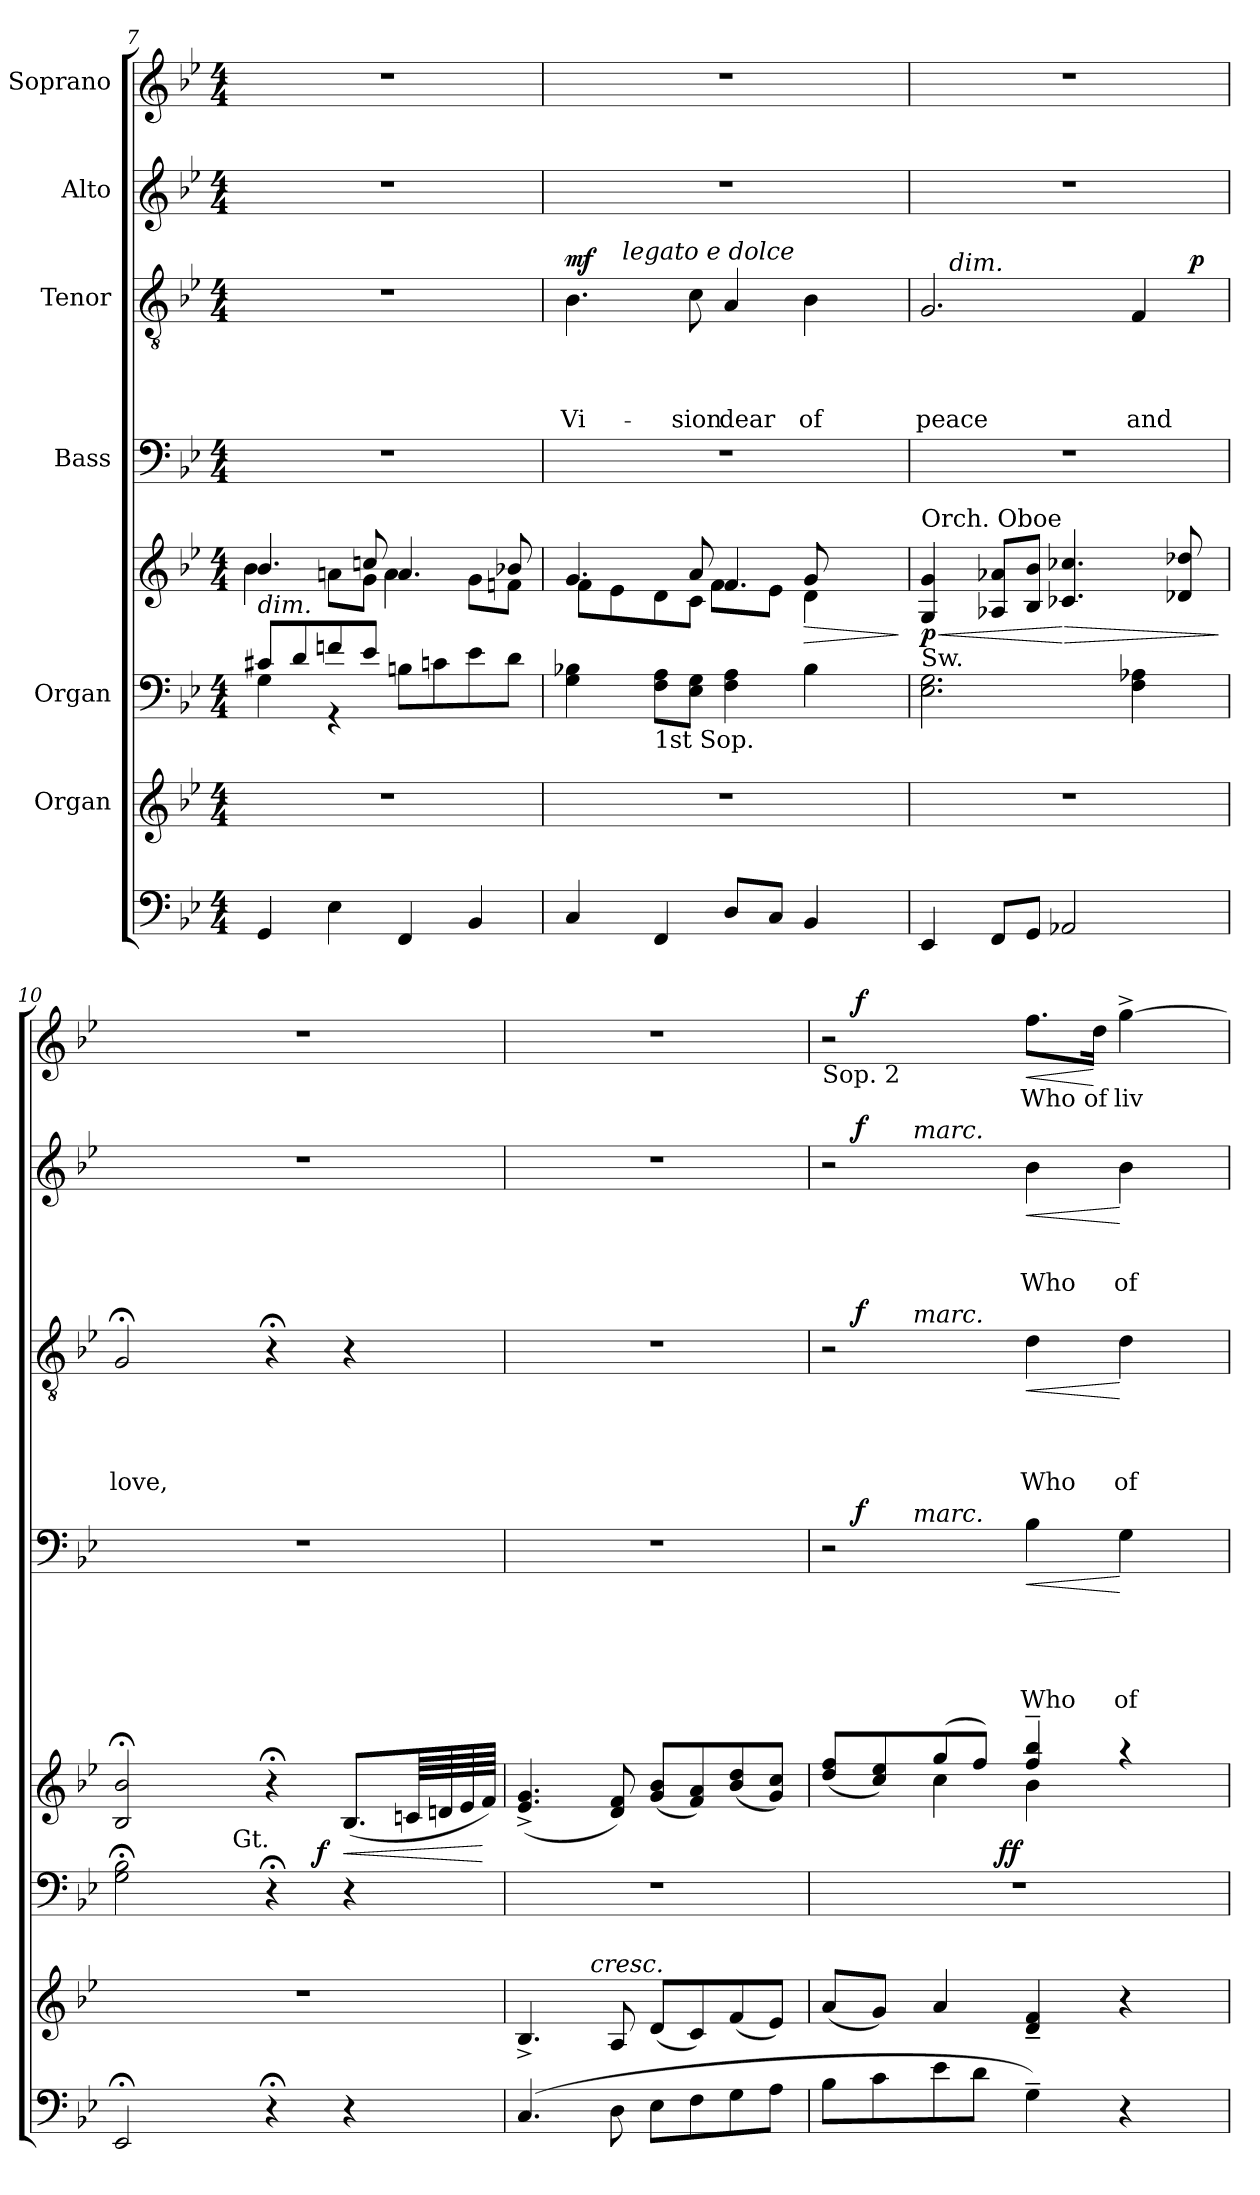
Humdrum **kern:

**kern	**kern	**kern	**kern	**dynam	**kern	**text	**text	**text	**text	**text	**dynam	**kern	**text	**text	**text	**text	**dynam	**kern	**text	**text	**text	**dynam	**kern	**text	**dynam
*part8	*part7	*part6	*part5	*part5	*part4	*part4	*part4	*part4	*part4	*part4	*part4	*part3	*part3	*part3	*part3	*part3	*part3	*part2	*part2	*part2	*part2	*part2	*part1	*part1	*part1
*staff8	*staff7	*staff6	*staff5	*staff5	*staff4	*staff4	*staff4	*staff4	*staff4	*staff4	*staff4	*staff3	*staff3	*staff3	*staff3	*staff3	*staff3	*staff2	*staff2	*staff2	*staff2	*staff2	*staff1	*staff1	*staff1
*	*I"Organ	*I"Organ	*	*	*I"Bass	*	*	*	*	*	*	*I"Tenor	*	*	*	*	*	*I"Alto	*	*	*	*	*I"Soprano	*	*
*clefF4	*clefG2	*clefF4	*clefG2	*	*clefF4	*	*	*	*	*	*	*clefGv2	*	*	*	*	*	*clefG2	*	*	*	*	*clefG2	*	*
*k[b-e-]	*k[b-e-]	*k[b-e-]	*k[b-e-]	*	*k[b-e-]	*	*	*	*	*	*	*k[b-e-]	*	*	*	*	*	*k[b-e-]	*	*	*	*	*k[b-e-]	*	*
*B-:	*B-:	*B-:	*B-:	*	*B-:	*	*	*	*	*	*	*B-:	*	*	*	*	*	*B-:	*	*	*	*	*B-:	*	*
*M4/4	*M4/4	*M4/4	*M4/4	*	*M4/4	*	*	*	*	*	*	*M4/4	*	*	*	*	*	*M4/4	*	*	*	*	*M4/4	*	*
=7	=7	=7	=7	=7	=7	=7	=7	=7	=7	=7	=7	=7	=7	=7	=7	=7	=7	=7	=7	=7	=7	=7	=7	=7	=7
*	*	*^	*^	*	*	*	*	*	*	*	*	*	*	*	*	*	*	*	*	*	*	*	*	*	*
!	!	!LO:TX:a:i:t=dim.	!	!	!	!	!	!	!	!	!	!	!	!	!	!	!	!	!	!	!	!	!	!	!	!	!
4GG/	1r	8c#X/L	4G\	4.b-/	4b-\	.	1r	.	.	.	.	.	.	1r	.	.	.	.	.	1r	.	.	.	.	1r	.	.
.	.	8d/	.	.	.	.	.	.	.	.	.	.	.	.	.	.	.	.	.	.	.	.	.	.	.	.	.
4E-\	.	8fn/	4rGG	.	8an\L	.	.	.	.	.	.	.	.	.	.	.	.	.	.	.	.	.	.	.	.	.	.
.	.	8e-/J	.	8ccn/	8g\J	.	.	.	.	.	.	.	.	.	.	.	.	.	.	.	.	.	.	.	.	.	.
4FF/	.	2ryy	8Bn\L	4.a/	4a\	.	.	.	.	.	.	.	.	.	.	.	.	.	.	.	.	.	.	.	.	.	.
.	.	.	8cn\	.	.	.	.	.	.	.	.	.	.	.	.	.	.	.	.	.	.	.	.	.	.	.	.
4BB-/	.	.	8e-\	.	8g\L	.	.	.	.	.	.	.	.	.	.	.	.	.	.	.	.	.	.	.	.	.	.
.	.	.	8d\J	8b-X/	8fn\J	.	.	.	.	.	.	.	.	.	.	.	.	.	.	.	.	.	.	.	.	.	.
=8	=8	=8	=8	=8	=8	=8	=8	=8	=8	=8	=8	=8	=8	=8	=8	=8	=8	=8	=8	=8	=8	=8	=8	=8	=8	=8	=8
*	*	*	*	*^	*^	*	*	*	*	*	*	*	*	*	*	*	*	*	*	*	*	*	*	*	*	*	*
!	!	!	!	!	!	!	!	!	!	!	!	!	!	!	!	!	!	!	!	!LO:LY:b	!LO:DY:a	!	!	!	!	!	!	!	!
*	*	*v	*v	*	*	*	*	*	*	*	*	*	*	*	*	*^	*	*	*	*	*	*	*	*	*	*	*	*	*
4C/	1r	4G\ 4B-X\	32ryy	4g/	8f'<\L	4.ryy	.	1r	.	.	.	.	.	.	4.B-\	12..ryy	.	.	.	Vi-	mf	1r	.	.	.	.	1r	.	.
.	.	.	2ryy	.	.	.	.	.	.	.	.	.	.	.	.	.	.	.	.	.	.	.	.	.	.	.	.	.	.
.	.	.	.	.	8e-\	.	.	.	.	.	.	.	.	.	.	.	.	.	.	.	.	.	.	.	.	.	.	.	.
!	!	!	!	!	!	!	!	!	!	!	!	!	!	!	!	!LO:TX:a:i:t=legato e dolce	!	!	!	!	!	!	!	!	!	!	!	!	!
.	.	.	.	.	.	.	.	.	.	.	.	.	.	.	.	3%2ryy	.	.	.	.	.	.	.	.	.	.	.	.	.
!	!	!LO:TX:b:t=1st Sop.	!	!	!	!	!	!	!	!	!	!	!	!	!	!	!	!	!	!	!	!	!	!	!	!	!	!	!
4FF/	.	8F\ 8A\L	.	2ryy	8d\	.	.	.	.	.	.	.	.	.	.	.	.	.	.	.	.	.	.	.	.	.	.	.	.
!	!	!	!	!	!	!	!	!	!	!	!	!	!	!	!	!	!	!	!	!LO:LY:b	!	!	!	!	!	!	!	!	!
.	.	8E-\ 8G\J	.	.	8c\J	8a/	.	.	.	.	.	.	.	.	8c\	.	.	.	.	-sion	.	.	.	.	.	.	.	.	.
!	!	!	!	!	!	!	!	!	!	!	!	!	!	!	!	!	!	!	!	!LO:LY:b	!	!	!	!	!	!	!	!	!
8D/L	.	4F\ 4A\	.	.	4.f/	8f\L	.	.	.	.	.	.	.	.	4A/	.	.	.	.	dear	.	.	.	.	.	.	.	.	.
.	.	.	4...ryy	.	.	.	.	.	.	.	.	.	.	.	.	.	.	.	.	.	.	.	.	.	.	.	.	.	.
8C/J	.	.	.	.	.	8e-\J	.	.	.	.	.	.	.	.	.	.	.	.	.	.	.	.	.	.	.	.	.	.	.
!	!	!	!	!	!	!	!LO:HP:b	!	!	!	!	!	!	!	!	!	!	!	!	!LO:LY:b	!	!	!	!	!	!	!	!	!
4BB-/	.	4B-\	.	8g/	.	4d\	>	.	.	.	.	.	.	.	4B-\	.	.	.	.	of	.	.	.	.	.	.	.	.	.
.	.	.	.	.	.	.	.	.	.	.	.	.	.	.	.	6ryy	.	.	.	.	.	.	.	.	.	.	.	.	.
.	.	.	.	8ryy	16ryy	.	.	.	.	.	.	.	.	.	.	.	.	.	.	.	.	.	.	.	.	.	.	.	.
.	.	.	.	.	64ryy	.	.	.	.	.	.	.	.	.	.	.	.	.	.	.	.	.	.	.	.	.	.	.	.
.	.	.	.	.	32.ryy	.	.	.	.	.	.	.	.	.	.	.	.	.	.	.	.	.	.	.	.	.	.	.	.
.	.	.	.	.	.	.	.	.	.	.	.	.	.	.	.	48ryy	.	.	.	.	.	.	.	.	.	.	.	.	.
*	*	*	*v	*v	*v	*v	*	*	*	*	*	*	*	*	*	*	*	*	*	*	*	*	*	*	*	*	*	*	*
.	.	.	.	]	.	.	.	.	.	.	.	.	.	.	.	.	.	.	.	.	.	.	.	.	.	.
=9	=9	=9	=9	=9	=9	=9	=9	=9	=9	=9	=9	=9	=9	=9	=9	=9	=9	=9	=9	=9	=9	=9	=9	=9	=9	=9
!	!	!	!LO:TX:a:t=Orch. Oboe	!	!	!	!	!	!	!	!	!	!	!	!	!	!	!	!	!	!	!	!	!	!	!
!	!	!LO:TX:a:t=Sw.	!	!	!	!	!	!	!	!	!	!	!	!	!	!	!	!	!	!	!	!	!	!	!	!
!	!	!	!	!LO:HP:b	!	!	!	!	!	!	!	!	!	!	!	!	!LO:LY:b	!	!	!	!	!	!	!	!	!
!	!	!	!	!LO:DY:n=1:b	!	!	!	!	!	!	!	!	!	!	!	!	!	!	!	!	!	!	!	!	!	!
*	*	*	*	*	*	*	*	*	*	*	*	*	*^	*	*	*	*	*	*	*	*	*	*	*	*	*
4EE-/	1r	2.E-\ 2.G\	4G/ 4g/	< p	1r	.	.	.	.	.	.	2.G/	3%2ryy	12ryy	.	.	.	peace	.	1r	.	.	.	.	1r	.	.
!	!	!	!	!	!	!	!	!	!	!	!	!	!	!LO:TX:a:i:t=dim.	!	!	!	!	!	!	!	!	!	!	!	!	!
.	.	.	.	.	.	.	.	.	.	.	.	.	.	3%2ryy	.	.	.	.	.	.	.	.	.	.	.	.	.
8FF/L	.	.	8A-X/ 8a-X/L	.	.	.	.	.	.	.	.	.	.	.	.	.	.	.	.	.	.	.	.	.	.	.	.
8GG/J	.	.	8B-/ 8b-/J	.	.	.	.	.	.	.	.	.	.	.	.	.	.	.	.	.	.	.	.	.	.	.	.
!	!	!	!	!LO:HP:n=1:b	!	!	!	!	!	!	!	!	!	!	!	!	!	!	!	!	!	!	!	!	!	!	!
2AA-X/	.	.	4.c-X/ 4.cc-X/	[ >	.	.	.	.	.	.	.	.	.	.	.	.	.	.	.	.	.	.	.	.	.	.	.
.	.	.	.	.	.	.	.	.	.	.	.	.	6ryy	.	.	.	.	.	.	.	.	.	.	.	.	.	.
!	!	!	!	!	!	!	!	!	!	!	!	!	!	!	!	!	!	!LO:LY:b	!	!	!	!	!	!	!	!	!
.	.	4F\ 4A-X\	.	.	.	.	.	.	.	.	.	4F/	.	6.ryy	.	.	.	and	.	.	.	.	.	.	.	.	.
.	.	.	.	.	.	.	.	.	.	.	.	.	24.ryy	.	.	.	.	.	.	.	.	.	.	.	.	.	.
.	.	.	8d-X/ 8dd-X/	.	.	.	.	.	.	.	.	.	.	.	.	.	.	.	.	.	.	.	.	.	.	.	.
!	!	!	!	!	!	!	!	!	!	!	!	!	!	!	!	!	!	!	!LO:DY:a	!	!	!	!	!	!	!	!
.	.	.	.	.	.	.	.	.	.	.	.	.	12ryy	.	.	.	.	.	p	.	.	.	.	.	.	.	.
.	.	.	.	.	.	.	.	.	.	.	.	.	48ryy	.	.	.	.	.	.	.	.	.	.	.	.	.	.
.	.	.	.	]	.	.	.	.	.	.	.	.	.	.	.	.	.	.	.	.	.	.	.	.	.	.	.
=10	=10	=10	=10	=10	=10	=10	=10	=10	=10	=10	=10	=10	=10	=10	=10	=10	=10	=10	=10	=10	=10	=10	=10	=10	=10	=10	=10
!	!	!	!	!	!	!	!	!	!	!	!	!	!	!	!	!	!	!LO:LY:b	!	!	!	!	!	!	!	!	!
*	*	*^	*^	*	*	*	*	*	*	*	*	*v	*v	*v	*	*	*	*	*	*	*	*	*	*	*	*	*
2EE-;/	1r	2G\;< 2B-\;<	4ryy	2B-/; 2b-/;	2ryy	.	1r	.	.	.	.	.	.	2G;/	.	.	.	love,	.	1r	.	.	.	.	1r	.	.
.	.	.	8ryy	.	.	.	.	.	.	.	.	.	.	.	.	.	.	.	.	.	.	.	.	.	.	.	.
.	.	.	32ryy	.	.	.	.	.	.	.	.	.	.	.	.	.	.	.	.	.	.	.	.	.	.	.	.
!	!	!	!LO:TX:a:t=Gt.	!	!	!	!	!	!	!	!	!	!	!	!	!	!	!	!	!	!	!	!	!	!	!	!
.	.	.	2ryy	.	.	.	.	.	.	.	.	.	.	.	.	.	.	.	.	.	.	.	.	.	.	.	.
4r;<	.	4r;<	.	4r;<	8.ryy	.	.	.	.	.	.	.	.	4r;<	.	.	.	.	.	.	.	.	.	.	.	.	.
!	!	!	!	!	!	!LO:DY:b	!	!	!	!	!	!	!	!	!	!	!	!	!	!	!	!	!	!	!	!	!
.	.	.	.	.	4ryy	f	.	.	.	.	.	.	.	.	.	.	.	.	.	.	.	.	.	.	.	.	.
!	!	!	!	!	!	!LO:HP:b	!	!	!	!	!	!	!	!	!	!	!	!	!	!	!	!	!	!	!	!	!
4r	.	4r	.	(<8.B-/L	.	<	.	.	.	.	.	.	.	4r	.	.	.	.	.	.	.	.	.	.	.	.	.
.	.	.	16.ryy	.	.	.	.	.	.	.	.	.	.	.	.	.	.	.	.	.	.	.	.	.	.	.	.
.	.	.	.	64cn/LLL	16ryy	.	.	.	.	.	.	.	.	.	.	.	.	.	.	.	.	.	.	.	.	.	.
.	.	.	.	64dn/	.	.	.	.	.	.	.	.	.	.	.	.	.	.	.	.	.	.	.	.	.	.	.
.	.	.	.	64e-/	.	.	.	.	.	.	.	.	.	.	.	.	.	.	.	.	.	.	.	.	.	.	.
.	.	.	.	64f/JJJJ)	.	[	.	.	.	.	.	.	.	.	.	.	.	.	.	.	.	.	.	.	.	.	.
*	*	*v	*v	*	*	*	*	*	*	*	*	*	*	*	*	*	*	*	*	*	*	*	*	*	*	*	*
*	*	*	*v	*v	*	*	*	*	*	*	*	*	*	*	*	*	*	*	*	*	*	*	*	*	*	*
!!LO:PB:g=z
=11	=11	=11	=11	=11	=11	=11	=11	=11	=11	=11	=11	=11	=11	=11	=11	=11	=11	=11	=11	=11	=11	=11	=11	=11	=11
*	*^	*	*	*	*	*	*	*	*	*	*	*	*	*	*	*	*	*	*	*	*	*	*	*	*
(<4.C/	4.B-^</	3ryy	1r	(<4.e-/^< 4.g/^<	.	1r	.	.	.	.	.	.	1r	.	.	.	.	.	1r	.	.	.	.	1r	.	.
!	!	!LO:TX:a:i:t=cresc.	!	!	!	!	!	!	!	!	!	!	!	!	!	!	!	!	!	!	!	!	!	!	!	!
.	.	3%2ryy	.	.	.	.	.	.	.	.	.	.	.	.	.	.	.	.	.	.	.	.	.	.	.	.
8D\	8A/	.	.	8d/ 8f/)	.	.	.	.	.	.	.	.	.	.	.	.	.	.	.	.	.	.	.	.	.	.
8E-\L	(<8d/L	.	.	(<8g/ 8b-/L	.	.	.	.	.	.	.	.	.	.	.	.	.	.	.	.	.	.	.	.	.	.
8F\	8c/)	.	.	8f/ 8a/)	.	.	.	.	.	.	.	.	.	.	.	.	.	.	.	.	.	.	.	.	.	.
8G\	(<8f/	.	.	(<8b-/ 8dd/	.	.	.	.	.	.	.	.	.	.	.	.	.	.	.	.	.	.	.	.	.	.
8A\J	8e-/J)	.	.	8g/ 8cc/J)	.	.	.	.	.	.	.	.	.	.	.	.	.	.	.	.	.	.	.	.	.	.
=12	=12	=12	=12	=12	=12	=12	=12	=12	=12	=12	=12	=12	=12	=12	=12	=12	=12	=12	=12	=12	=12	=12	=12	=12	=12	=12
*	*	*	*	*^	*	*^	*	*	*	*	*	*	*^	*	*	*	*	*	*^	*	*	*	*	*^	*	*
*	*	*	*	*	*^	*	*	*	*	*	*	*	*	*	*	*	*	*	*	*	*	*	*	*	*	*	*	*	*	*	*
!	!	!	!	!	!	!	!	!	!	!	!	!	!	!	!	!	!	!	!	!	!	!	!	!	!	!	!	!	!LO:TX:b:t=Sop. 2	!	!	!
*	*v	*v	*	*	*	*	*	*	*^	*	*	*	*	*	*	*	*^	*	*	*	*	*	*	*^	*	*	*	*	*	*	*	*
8B-\L	(<8a/L	1r	(>8dd/ 8ff/L	4ryy	4..ryy	.	2r	16.ryy	6ryy	.	.	.	.	.	.	2r	16.ryy	6ryy	.	.	.	.	.	2r	16.ryy	6ryy	.	.	.	.	2r	16.ryy	.	.
!	!	!	!	!	!	!	!	!	!	!	!	!	!	!	!LO:DY:a	!	!	!	!	!	!	!	!LO:DY:a	!	!	!	!	!	!	!LO:DY:a	!	!	!	!LO:DY:a
.	.	.	.	.	.	.	.	2ryy	.	.	.	.	.	.	f	.	2ryy	.	.	.	.	.	f	.	2ryy	.	.	.	.	f	.	2ryy	.	f
8c\	8g/J)	.	8cc/ 8ee-/)	.	.	.	.	.	.	.	.	.	.	.	.	.	.	.	.	.	.	.	.	.	.	.	.	.	.	.	.	.	.	.
.	.	.	.	.	.	.	.	.	24ryy	.	.	.	.	.	.	.	.	24ryy	.	.	.	.	.	.	.	24ryy	.	.	.	.	.	.	.	.
!	!	!	!	!	!	!	!	!	!	!	!	!	!	!	!	!	!	!	!	!	!	!	!	!	!	!LO:TX:a:i:t=marc.	!	!	!	!	!	!	!	!
!	!	!	!	!	!	!	!	!	!	!	!	!	!	!	!	!	!	!LO:TX:a:i:t=marc.	!	!	!	!	!	!	!	!	!	!	!	!	!	!	!	!
!	!	!	!	!	!	!	!	!	!LO:TX:a:i:t=marc.	!	!	!	!	!	!	!	!	!	!	!	!	!	!	!	!	!	!	!	!	!	!	!	!	!
.	.	.	.	.	.	.	.	.	3%2ryy	.	.	.	.	.	.	.	.	3%2ryy	.	.	.	.	.	.	.	3%2ryy	.	.	.	.	.	.	.	.
8e-\	4a/	.	(>8gg/	4cc\	.	.	.	.	.	.	.	.	.	.	.	.	.	.	.	.	.	.	.	.	.	.	.	.	.	.	.	.	.	.
8d\J	.	.	8ff/J)	.	.	.	.	.	.	.	.	.	.	.	.	.	.	.	.	.	.	.	.	.	.	.	.	.	.	.	.	.	.	.
!	!	!	!	!	!	!LO:DY:b	!	!	!	!	!	!	!	!	!	!	!	!	!	!	!	!	!	!	!	!	!	!	!	!	!	!	!	!
.	.	.	.	.	2ryy	ff	.	.	.	.	.	.	.	.	.	.	.	.	.	.	.	.	.	.	.	.	.	.	.	.	.	.	.	.
!	!	!	!	!	!	!	!	!	!	!	!	!	!	!LO:LY:b	!LO:HP:b	!	!	!	!	!	!	!LO:LY:b	!LO:HP:b	!	!	!	!	!	!LO:LY:b	!LO:HP:b	!	!	!LO:LY:b	!LO:HP:b
4G~>\)	4d/~< 4f/~<	.	4ff/~> 4bb-/~>	4b-\	.	.	4B-\	.	.	.	.	.	.	Who	<	4d\	.	.	.	.	.	Who	<	4b-\	.	.	.	.	Who	<	8.ff\L	.	Who	<
.	.	.	.	.	.	.	.	4ryy	.	.	.	.	.	.	.	.	4ryy	.	.	.	.	.	.	.	4ryy	.	.	.	.	.	.	4ryy	.	.
!	!	!	!	!	!	!	!	!	!	!	!	!	!	!	!	!	!	!	!	!	!	!	!	!	!	!	!	!	!	!	!	!	!LO:LY:b	!
.	.	.	.	.	.	.	.	.	.	.	.	.	.	.	.	.	.	.	.	.	.	.	.	.	.	.	.	.	.	.	16dd\Jk	.	of	[
!	!	!	!	!	!	!	!	!	!	!	!	!	!	!LO:LY:b	!	!	!	!	!	!	!	!LO:LY:b	!	!	!	!	!	!	!LO:LY:b	!	!	!	!LO:LY:b	!
4r	4r	.	4raa	4ryy	.	.	4G\	.	.	.	.	.	.	of	[	4d\	.	.	.	.	.	of	[	4b-\	.	.	.	.	of	[	[>4gg^>\	.	liv-	.
.	.	.	.	.	.	.	.	8ryy	.	.	.	.	.	.	.	.	8ryy	.	.	.	.	.	.	.	8ryy	.	.	.	.	.	.	8ryy	.	.
.	.	.	.	.	.	.	.	.	12.ryy	.	.	.	.	.	.	.	.	12.ryy	.	.	.	.	.	.	.	12.ryy	.	.	.	.	.	.	.	.
.	.	.	.	.	16ryy	.	.	.	.	.	.	.	.	.	.	.	.	.	.	.	.	.	.	.	.	.	.	.	.	.	.	.	.	.
.	.	.	.	.	.	.	.	32ryy	.	.	.	.	.	.	.	.	32ryy	.	.	.	.	.	.	.	32ryy	.	.	.	.	.	.	32ryy	.	.
*	*	*	*v	*v	*v	*	*	*	*	*	*	*	*	*	*	*v	*v	*v	*	*	*	*	*	*v	*v	*v	*	*	*	*	*v	*v	*	*
*	*	*	*	*	*v	*v	*v	*	*	*	*	*	*	*	*	*	*	*	*	*	*	*	*	*	*	*	*
=	=	=	=	=	=	=	=	=	=	=	=	=	=	=	=	=	=	=	=	=	=	=	=	=	=
*-	*-	*-	*-	*-	*-	*-	*-	*-	*-	*-	*-	*-	*-	*-	*-	*-	*-	*-	*-	*-	*-	*-	*-	*-	*-
